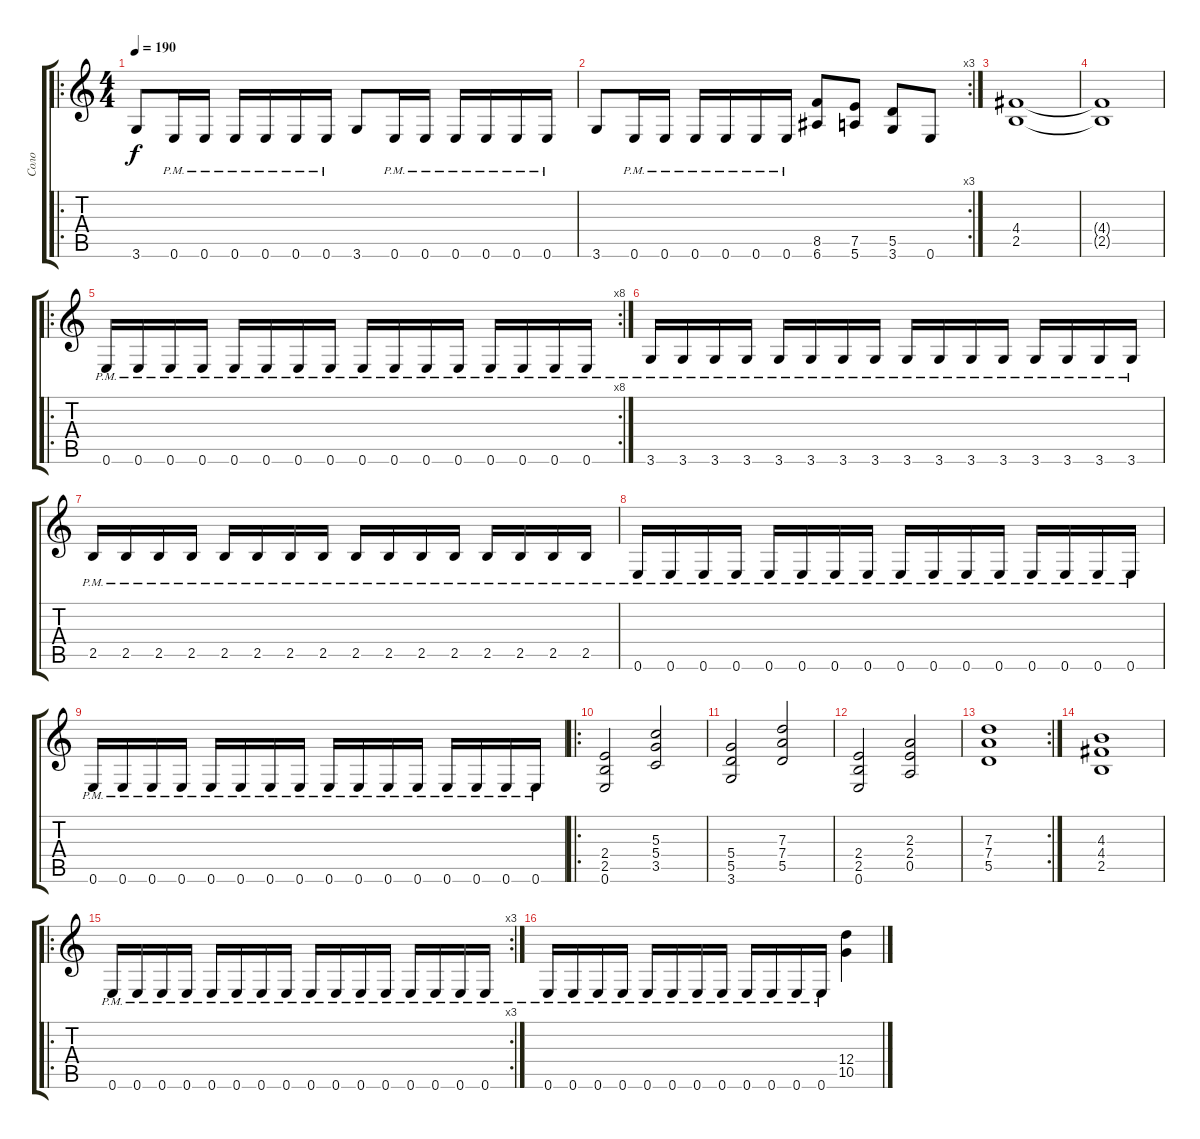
\track ("Соло" "Соло") {instrument distortionguitar}
\staff {score tabs}
\tuning (E4 B3 G3 D3 A2 E2) {hide}
\ro
\ts (4 4)
\tempo 190
\clef g2
\ks c
3.6.8{dy f instrument distortionguitar} 0.6{pm}.16 0.6{pm}.16 0.6{pm}.16 0.6{pm}.16 0.6{pm}.16 0.6{pm}.16 3.6.8 0.6{pm}.16 0.6{pm}.16 0.6{pm}.16 0.6{pm}.16 0.6{pm}.16 0.6{pm}.16 |
\rc 3
3.6.8 0.6{pm}.16 0.6{pm}.16 0.6{pm}.16 0.6{pm}.16 0.6{pm}.16 0.6{pm}.16 (8.5 6.6).8 (7.5 5.6).8 (5.5 3.6).8 0.6.8 |
(4.4 2.5).1 |
(4.4{t} 2.5{t}).1 |
\ro
\rc 8
0.6{pm}.16 0.6{pm}.16 0.6{pm}.16 0.6{pm}.16 0.6{pm}.16 0.6{pm}.16 0.6{pm}.16 0.6{pm}.16 0.6{pm}.16 0.6{pm}.16 0.6{pm}.16 0.6{pm}.16 0.6{pm}.16 0.6{pm}.16 0.6{pm}.16 0.6{pm}.16 |
3.6{pm}.16 3.6{pm}.16 3.6{pm}.16 3.6{pm}.16 3.6{pm}.16 3.6{pm}.16 3.6{pm}.16 3.6{pm}.16 3.6{pm}.16 3.6{pm}.16 3.6{pm}.16 3.6{pm}.16 3.6{pm}.16 3.6{pm}.16 3.6{pm}.16 3.6{pm}.16 |
2.5{pm}.16 2.5{pm}.16 2.5{pm}.16 2.5{pm}.16 2.5{pm}.16 2.5{pm}.16 2.5{pm}.16 2.5{pm}.16 2.5{pm}.16 2.5{pm}.16 2.5{pm}.16 2.5{pm}.16 2.5{pm}.16 2.5{pm}.16 2.5{pm}.16 2.5{pm}.16 |
0.6{pm}.16 0.6{pm}.16 0.6{pm}.16 0.6{pm}.16 0.6{pm}.16 0.6{pm}.16 0.6{pm}.16 0.6{pm}.16 0.6{pm}.16 0.6{pm}.16 0.6{pm}.16 0.6{pm}.16 0.6{pm}.16 0.6{pm}.16 0.6{pm}.16 0.6{pm}.16 |
0.6{pm}.16 0.6{pm}.16 0.6{pm}.16 0.6{pm}.16 0.6{pm}.16 0.6{pm}.16 0.6{pm}.16 0.6{pm}.16 0.6{pm}.16 0.6{pm}.16 0.6{pm}.16 0.6{pm}.16 0.6{pm}.16 0.6{pm}.16 0.6{pm}.16 0.6{pm}.16 |
\ro
(2.4 2.5 0.6).2 (5.3 5.4 3.5).2 |
(5.4 5.5 3.6).2 (7.3 7.4 5.5).2 |
(2.4 2.5 0.6).2 (2.3 2.4 0.5).2 |
\rc 2
(7.3 7.4 5.5).1 |
(4.3 4.4 2.5).1 |
\ro
\rc 3
0.6{pm}.16 0.6{pm}.16 0.6{pm}.16 0.6{pm}.16 0.6{pm}.16 0.6{pm}.16 0.6{pm}.16 0.6{pm}.16 0.6{pm}.16 0.6{pm}.16 0.6{pm}.16 0.6{pm}.16 0.6{pm}.16 0.6{pm}.16 0.6{pm}.16 0.6{pm}.16 |
0.6{pm}.16 0.6{pm}.16 0.6{pm}.16 0.6{pm}.16 0.6{pm}.16 0.6{pm}.16 0.6{pm}.16 0.6{pm}.16 0.6{pm}.16 0.6{pm}.16 0.6{pm}.16 0.6{pm}.16 (12.4 10.5).4
